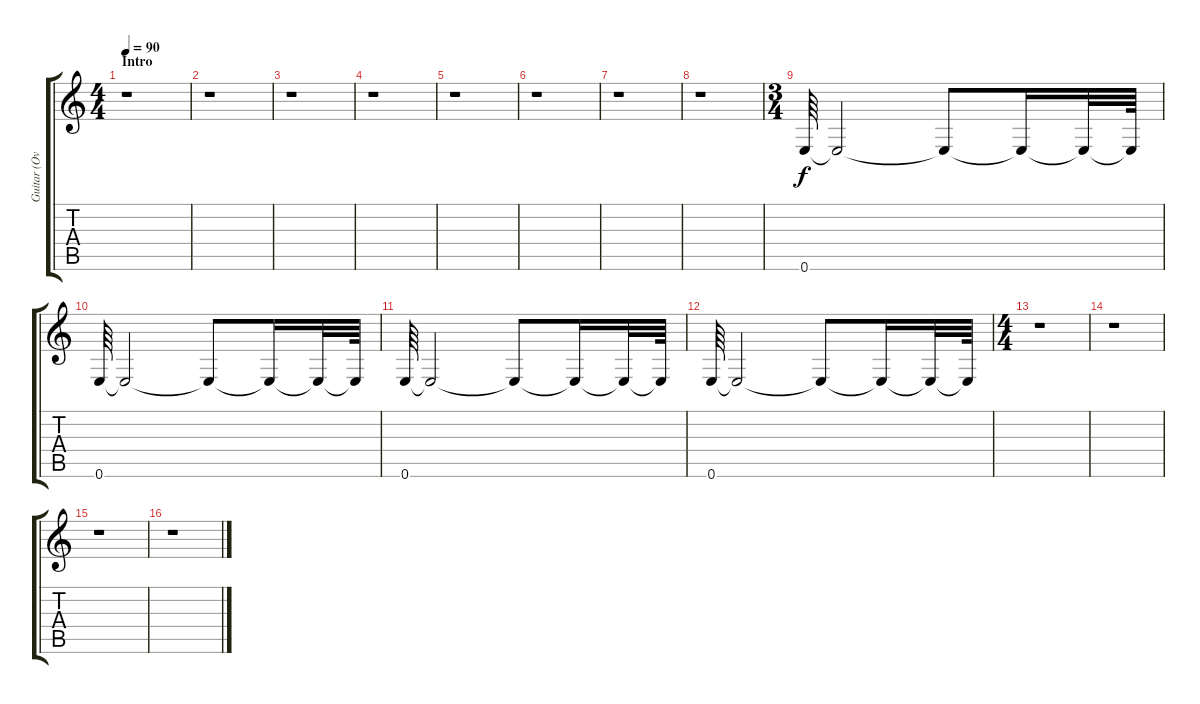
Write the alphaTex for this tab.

\track ("Guitar (Overdrive)" "Guitar (Ov") {instrument overdrivenguitar}
\staff {score tabs}
\tuning (E4 B3 G3 D3 A2 E2) {hide}
\ts (4 4)
\section ("" "Intro")
\tempo 90
\clef g2
\ks c
r.1{dy f instrument overdrivenguitar} |
r.1 |
r.1 |
r.1 |
r.1 |
r.1 |
r.1 |
r.1{volume 2 instrument overdrivenguitar} |
\ts (3 4)
0.6.64{volume 13} 0.6{t}.2 0.6{t}.8{volume 2} 0.6{t}.16 0.6{t}.32 0.6{t}.64 |
0.6.64{volume 13} 0.6{t}.2 0.6{t}.8{volume 2} 0.6{t}.16 0.6{t}.32 0.6{t}.64 |
0.6.64{volume 13} 0.6{t}.2 0.6{t}.8{volume 2} 0.6{t}.16 0.6{t}.32 0.6{t}.64 |
0.6.64{volume 13} 0.6{t}.2 0.6{t}.8{volume 2} 0.6{t}.16 0.6{t}.32 0.6{t}.64 |
\ts (4 4)
r.1 |
r.1 |
r.1 |
r.1
